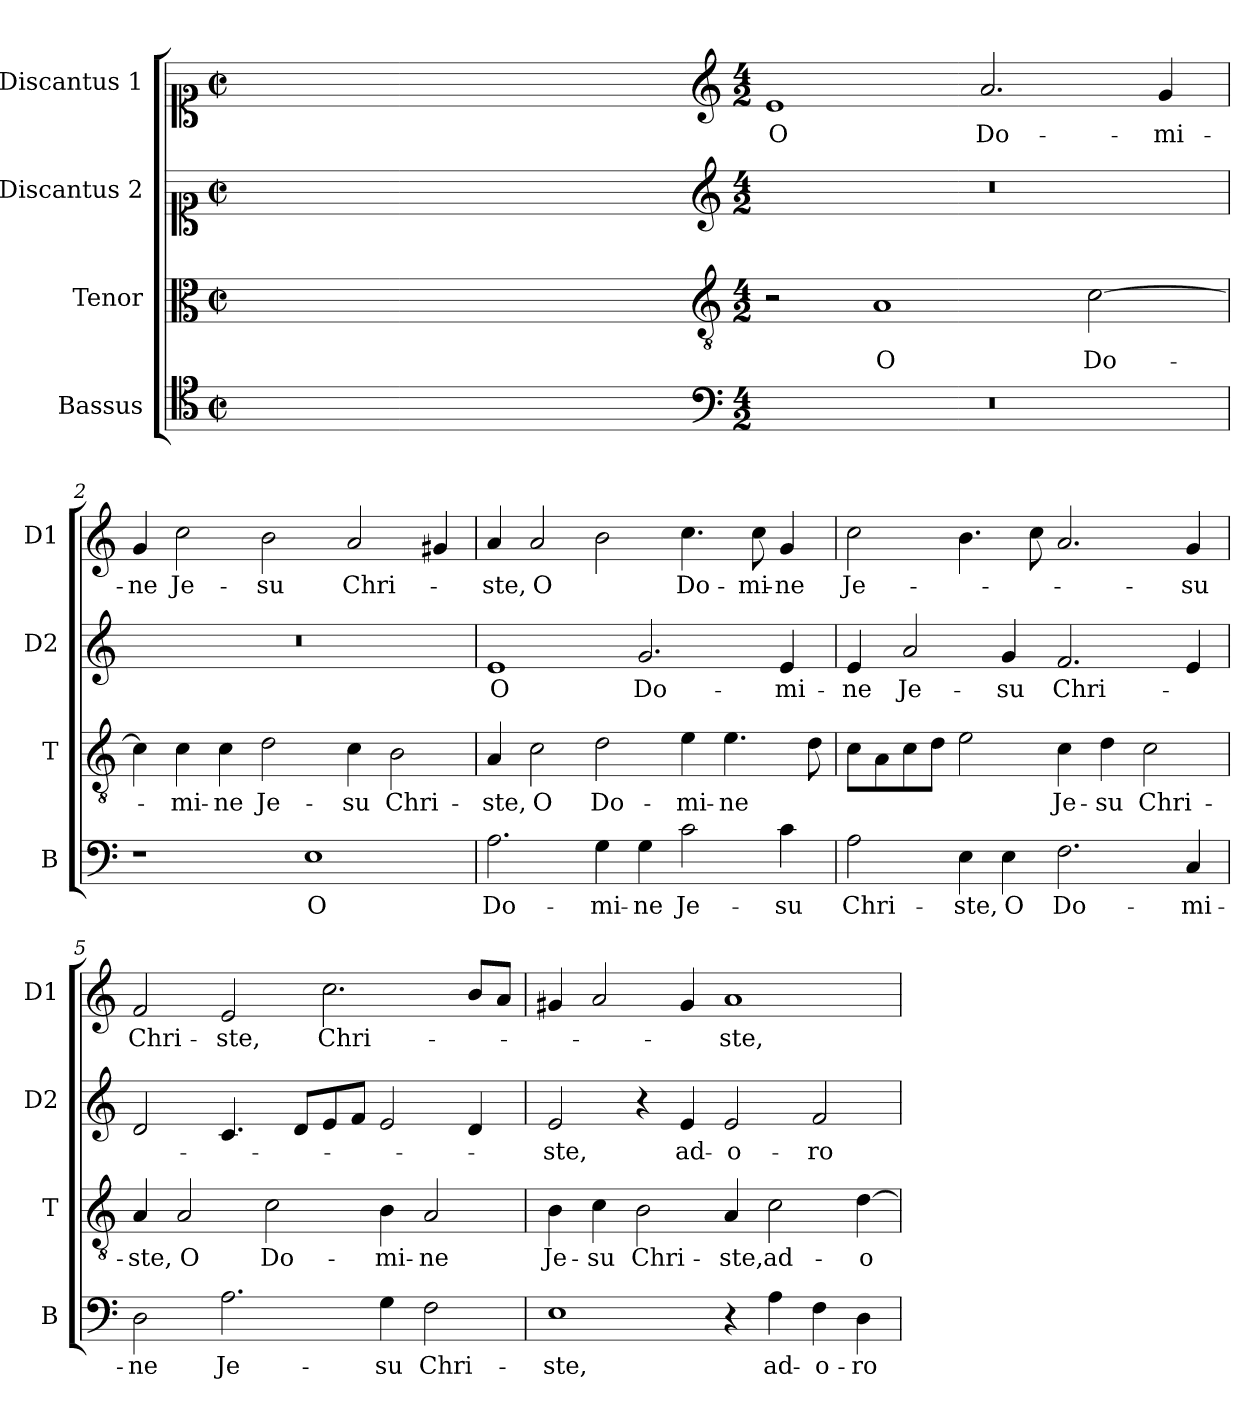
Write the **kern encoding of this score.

**kern	**text	**kern	**text	**kern	**text	**kern	**text
*part4	*part4	*part3	*part3	*part2	*part2	*part1	*part1
*staff4	*staff4	*staff3	*staff3	*staff2	*staff2	*staff1	*staff1
*I"Bassus	*	*I"Tenor	*	*I"Discantus 2	*	*I"Discantus 1	*
*I'B	*	*I'T	*	*I'D2	*	*I'D1	*
*clefC4	*	*clefC3	*	*clefC1	*	*clefC1	*
*k[]	*	*k[]	*	*k[]	*	*k[]	*
*C:	*	*C:	*	*C:	*	*C:	*
*M2/2	*	*M2/2	*	*M2/2	*	*M2/2	*
*met(c|)	*	*met(c|)	*	*met(c|)	*	*met(c|)	*
=	=	=	=	=	=	=	=
1ryy	.	1ryy	.	1ryy	.	1ryy	.
=1X-	=1X-	=1X-	=1X-	=1X-	=1X-	=1X-	=1X-
4ryy	.	4ryy	.	4ryy	.	4ryy	.
4ryy	.	4ryy	.	4ryy	.	4ryy	.
4ryy	.	4ryy	.	4ryy	.	4ryy	.
4ryy	.	4ryy	.	4ryy	.	4ryy	.
=1-	=1-	=1-	=1-	=1-	=1-	=1-	=1-
*clefF4	*	*clefGv2	*	*clefG2	*	*clefG2	*
*M4/2	*	*M4/2	*	*M4/2	*	*M4/2	*
!	!	!	!	!	!	!	!LO:LY:b
0r	.	2r	.	0r	.	1e	O
!	!	!	!LO:LY:b	!	!	!	!
.	.	1A	O	.	.	.	.
!	!	!	!	!	!	!	!LO:LY:b
.	.	.	.	.	.	2.a/	Do-
!	!	!	!LO:LY:b	!	!	!	!
.	.	[2c\	Do-	.	.	.	.
!	!	!	!	!	!	!	!LO:LY:b
.	.	.	.	.	.	4g/	-mi-
=2	=2	=2	=2	=2	=2	=2	=2
!	!	!	!	!	!	!	!LO:LY:b
1r	.	4c\]	.	0r	.	4g/	-ne
!	!	!	!LO:LY:b	!	!	!	!LO:LY:b
.	.	4c\	-mi-	.	.	2cc\	Je-
!	!	!	!LO:LY:b	!	!	!	!
.	.	4c\	-ne	.	.	.	.
!	!	!	!LO:LY:b	!	!	!	!LO:LY:b
.	.	2d\	Je-	.	.	2b\	-su
!	!LO:LY:b	!	!	!	!	!	!
1E	O	.	.	.	.	.	.
!	!	!	!LO:LY:b	!	!	!	!LO:LY:b
.	.	4c\	-su	.	.	2a/	Chri-
!	!	!	!LO:LY:b	!	!	!	!
.	.	2B\	Chri-	.	.	.	.
.	.	.	.	.	.	4g#X/	.
=3	=3	=3	=3	=3	=3	=3	=3
!	!LO:LY:b	!	!LO:LY:b	!	!LO:LY:b	!	!LO:LY:b
2.A\	Do-	4A/	-ste,	1e	O	4a/	-ste,
!	!	!	!LO:LY:b	!	!	!	!LO:LY:b
.	.	2c\	O	.	.	2a/	O
!	!LO:LY:b	!	!LO:LY:b	!	!	!	!
4G\	-mi-	2d\	Do-	.	.	2b\	.
!	!LO:LY:b	!	!	!	!LO:LY:b	!	!
4G\	-ne	.	.	2.g/	Do-	.	.
!	!LO:LY:b	!	!LO:LY:b	!	!	!	!LO:LY:b
2c\	Je-	4e\	-mi-	.	.	4.cc\	Do-
!	!	!	!LO:LY:b	!	!	!	!
.	.	4.e\	-ne	.	.	.	.
!	!	!	!	!	!	!	!LO:LY:b
.	.	.	.	.	.	8cc\	-mi-
!	!LO:LY:b	!	!	!	!LO:LY:b	!	!LO:LY:b
4c\	-su	.	.	4e/	-mi-	4g/	-ne
.	.	8d\	.	.	.	.	.
!!LO:LB:g=z
=4	=4	=4	=4	=4	=4	=4	=4
!	!LO:LY:b	!	!	!	!LO:LY:b	!	!LO:LY:b
2A\	Chri-	8c\L	.	4e/	-ne	2cc\	Je-
.	.	8A\	.	.	.	.	.
!	!	!	!	!	!LO:LY:b	!	!
.	.	8c\	.	2a/	Je-	.	.
.	.	8d\J	.	.	.	.	.
!	!LO:LY:b	!	!	!	!	!	!
4E\	-ste,	2e\	.	.	.	4.b\	.
!	!LO:LY:b	!	!	!	!LO:LY:b	!	!
4E\	O	.	.	4g/	-su	.	.
.	.	.	.	.	.	8cc\	.
!	!LO:LY:b	!	!LO:LY:b	!	!LO:LY:b	!	!
2.F\	Do-	4c\	Je-	2.f/	Chri-	2.a/	.
!	!	!	!LO:LY:b	!	!	!	!
.	.	4d\	-su	.	.	.	.
!	!	!	!LO:LY:b	!	!	!	!
.	.	2c\	Chri-	.	.	.	.
!	!LO:LY:b	!	!	!	!	!	!LO:LY:b
4C/	-mi-	.	.	4e/	.	4g/	-su
=5	=5	=5	=5	=5	=5	=5	=5
!	!LO:LY:b	!	!LO:LY:b	!	!	!	!LO:LY:b
2D\	-ne	4A/	-ste,	2d/	.	2f/	Chri-
!	!	!	!LO:LY:b	!	!	!	!
.	.	2A/	O	.	.	.	.
!	!LO:LY:b	!	!	!	!	!	!LO:LY:b
2.A\	Je-	.	.	4.c/	.	2e/	-ste,
!	!	!	!LO:LY:b	!	!	!	!
.	.	2c\	Do-	.	.	.	.
.	.	.	.	8d/L	.	.	.
!	!	!	!	!	!	!	!LO:LY:b
.	.	.	.	8e/	.	2.cc\	Chri-
.	.	.	.	8f/J	.	.	.
!	!LO:LY:b	!	!LO:LY:b	!	!	!	!
4G\	-su	4B\	-mi-	2e/	.	.	.
!	!LO:LY:b	!	!LO:LY:b	!	!	!	!
2F\	Chri-	2A/	-ne	.	.	.	.
.	.	.	.	4d/	.	8b/L	.
.	.	.	.	.	.	8a/J	.
=6	=6	=6	=6	=6	=6	=6	=6
!	!LO:LY:b	!	!LO:LY:b	!	!LO:LY:b	!	!
1E	-ste,	4B\	Je-	2e/	-ste,	4g#X/	.
!	!	!	!LO:LY:b	!	!	!	!
.	.	4c\	-su	.	.	2a/	.
!	!	!	!LO:LY:b	!	!	!	!
.	.	2B\	Chri-	4r	.	.	.
!	!	!	!	!	!LO:LY:b	!	!
.	.	.	.	4e/	ad-	4g#/	.
!	!	!	!LO:LY:b	!	!LO:LY:b	!	!LO:LY:b
4r	.	4A/	-ste,	2e/	-o-	1a	-ste,
!	!LO:LY:b	!	!LO:LY:b	!	!	!	!
4A\	ad-	2c\	ad-	.	.	.	.
!	!LO:LY:b	!	!	!	!LO:LY:b	!	!
4F\	-o-	.	.	2f/	-ro	.	.
!	!LO:LY:b	!	!LO:LY:b	!	!	!	!
4D\	-ro	[4d\	-o-	.	.	.	.
=	=	=	=	=	=	=	=
*-	*-	*-	*-	*-	*-	*-	*-
